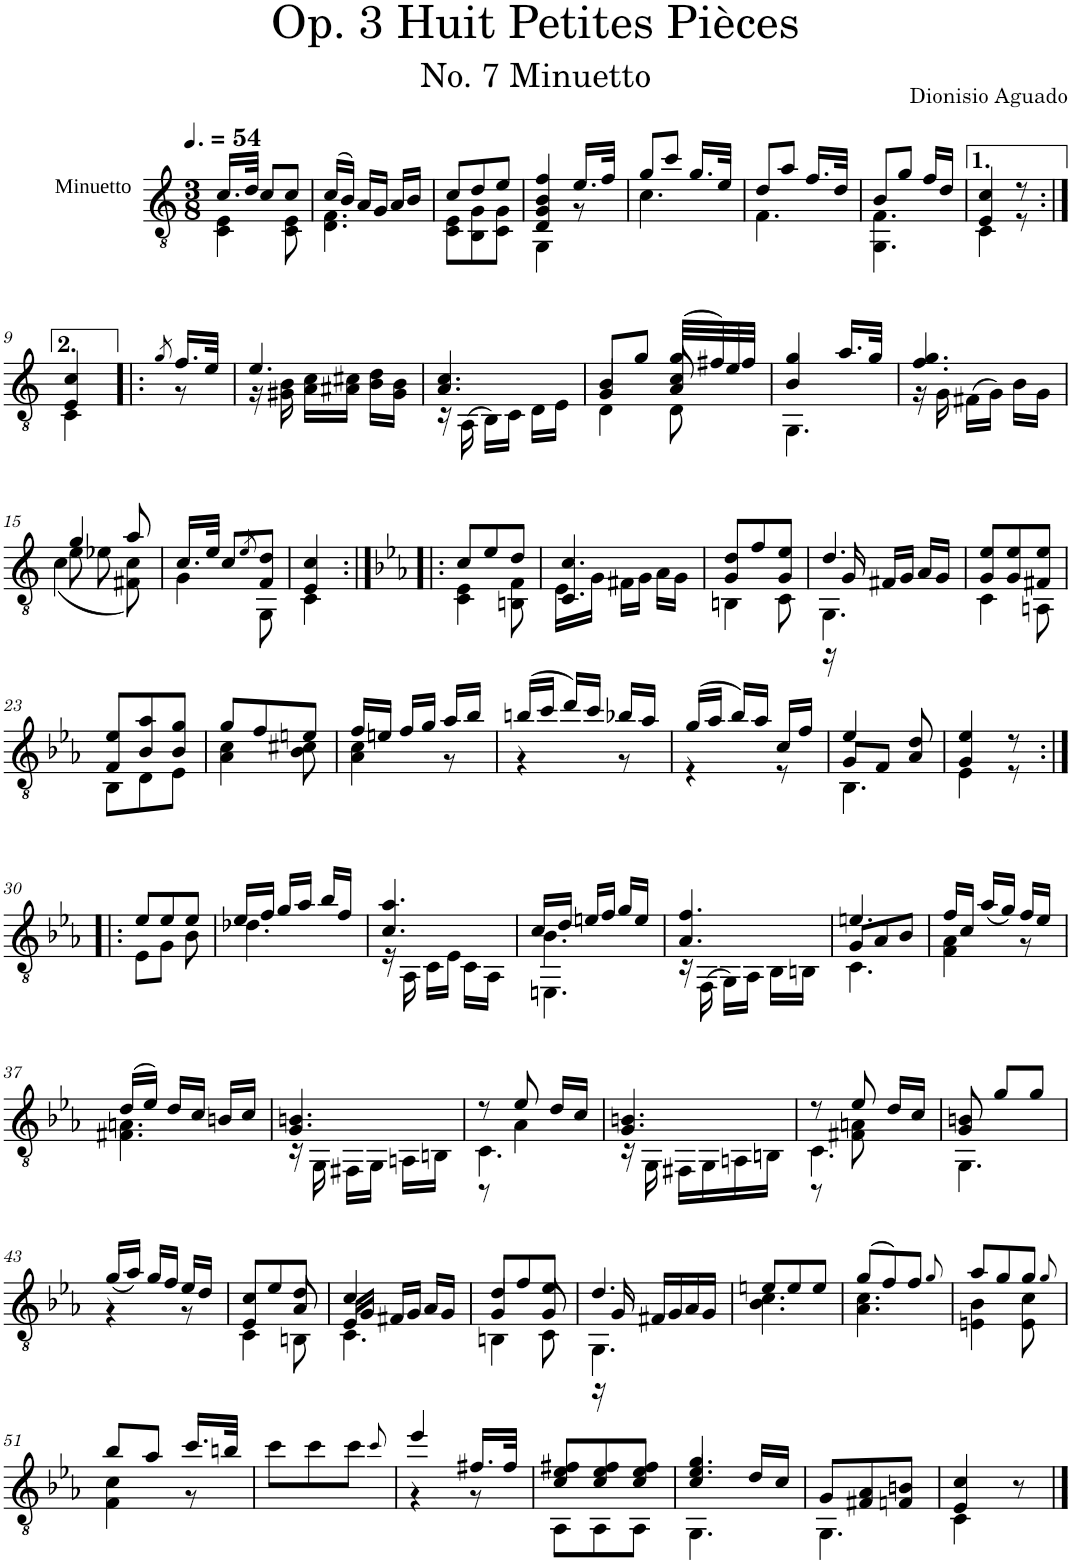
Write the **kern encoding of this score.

**kern
*part1
*staff1
*I"Classical Guitar
*I'Guit.
*clefGv2
*k[]
*C:
*M3/8
*MM81
=1
*^
16.c/LL	4C\ 4E\
32d/JJk	.
8c/L	.
8c/J	8C\ 8E\
=2	=2
(16c/LL	4.D\ 4.F\
16B/JJ)	.
16A/LL	.
16G/JJ	.
16A/LL	.
16B/JJ	.
=3	=3
8c/L	8C\ 8E\L
8d/	8BB\ 8G\
8e/J	8C\ 8G\J
=4	=4
4D/ 4G/ 4B/ 4f/	4GG\
16.e/LL	8r
32f/JJk	.
=5	=5
8g/L	4.c\
8cc/J	.
16.g/LL	.
32e/JJk	.
=6	=6
8d/L	4.F\
8a/J	.
16.f/LL	.
32d/JJk	.
=7	=7
8B/L	4.GG\ 4.F\
8g/J	.
16f/LL	.
16d/JJ	.
=8	=8
4E/ 4c/	4C\
8r	8r
!!LO:LB:g=z	!!
=9:|!	=9:|!
4E/ 4c/	4C\
=9X1!|:	=9X1!|:
8qg/	.
16.f/LL	8r
32e/JJk	.
=10	=10
4.e/	16r
.	16G#X\ 16B\
.	16A\ 16c\LL
.	16A#X\ 16c#X\JJ
.	16B\ 16d\LL
.	16G#\ 16B\JJ
=11	=11
4.A/ 4.c/	16r
.	(>16AA\
.	16BB\LL)
.	16C\JJ
.	16D\LL
.	16E\JJ
=12	=12
*	*^
8B/L	4D\	4G/
8g/J	.	.
(32g/LLL	8D\	8A/ 8c/
32f#X/)	.	.
32e/	.	.
32f#/JJJ	.	.
*	*v	*v
=13	=13
4B/ 4g/	4.GG\
16.a/LL	.
32g/JJk	.
=14	=14
4.f/ 4.g/	16r
.	16G\
.	(>16F#X\LL
.	16G\JJ)
.	16B\LL
.	16G\JJ
!!LO:LB:g=z	!!
=15	=15
*	*^
4g/	8e\	(4c\
.	8e-X\	.
8a/	8ryy	8F#X\ 8c\)
*	*v	*v
=16	=16
16.c/LL	4G\
32e/JJk	.
8c/L	.
8qe/	.
8F/ 8d/J	8GG\
=17	=17
4E/ 4c/	4C\
=18:|!|:	=18:|!|:
*k[b-e-a-]	*
*c:	*
8c/L	4C\ 4E-\
8e-/	.
8d/J	8BBn\ 8F\
=19	=19
*	*^
4.c/	16E-\LL	4.C/
.	16G\JJ	.
.	16F#X\LL	.
.	16G\JJ	.
.	16A-\LL	.
.	16G\JJ	.
*	*v	*v
=20	=20
8G/ 8d/L	4BBn\
8f/	.
8G/ 8e-/J	8C\
=21	=21
*	*^
4.d/	4.GG\	16r
.	.	16G/
.	.	16F#X/LL
.	.	16G/JJ
.	.	16A-/LL
.	.	16G/JJ
*	*v	*v
=22	=22
8G/ 8e-/L	4C\
8G/ 8e-/	.
8F#X/ 8e-/J	8AAn\
!!LO:LB:g=z	!!
=23	=23
8F/ 8e-/L	8BB-\L
8B-/ 8a-/	8D\
8B-/ 8g/J	8E-\J
=24	=24
8g/L	4A-\ 4c\
8f/	.
8en/J	8B-\ 8c#X\
=25	=25
16f/LL	4A-\ 4c\
16en/JJ	.
16f/LL	.
16g/JJ	.
16a-/LL	8r
16b-/JJ	.
=26	=26
(16bn/LL	4r
16cc/JJ	.
16dd/LL)	.
16cc/JJ	.
16b-X/LL	8r
16a-/JJ	.
=27	=27
(16g/LL	4r
16a-/JJ	.
16b-/LL)	.
16a-/JJ	.
16c/LL	8r
16f/JJ	.
=28	=28
*	*^
4e-/	4.BB-\	8G/L
.	.	8F/J
8A-/ 8d/	.	8ryy
*	*v	*v
=29	=29
4G/ 4e-/	4E-\
8r	8r
!!LO:LB:g=z	!!
=30:|!|:	=30:|!|:
8e-/L	8E-\L
8e-/	8G\J
8e-/J	8B-\
=31	=31
4.d-X\	16e-/LL
.	16f/JJ
.	16g/LL
.	16a-/JJ
.	16b-/LL
.	16f/JJ
=32	=32
4.c/ 4.a-/	16r
.	16AA-\
.	16C\LL
.	16E-\JJ
.	16C\LL
.	16AA-\JJ
=33	=33
*	*^
4.B-\	4.EEn\	16c/LL
.	.	16d/JJ
.	.	16en/LL
.	.	16f/JJ
.	.	16g/LL
.	.	16e/JJ
*	*v	*v
=34	=34
4.A-/ 4.f/	16r
.	(>16FF\
.	16GG\LL)
.	16AA-\JJ
.	16BB-\LL
.	16BBn\JJ
=35	=35
*	*^
4.en/	4.C\	8G/L
.	.	8A-/
.	.	8B-/J
*	*v	*v
=36	=36
16f/LL	4F\ 4A-\
16c/JJ	.
(<16a-/LL	.
16g/JJ)	.
16f/LL	8r
16e-/JJ	.
!!LO:LB:g=z	!!
=37	=37
(16d/LL	4.F#X\ 4.An\
16e-/JJ)	.
16d/LL	.
16c/JJ	.
16Bn/LL	.
16c/JJ	.
=38	=38
4.G/ 4.Bn/	16r
.	16GG\
.	16FF#X\LL
.	16GG\JJ
.	16AAn\LL
.	16BBn\JJ
=39	=39
*	*^
8r	4.C\	8r
8e-/	.	4A-\
16d/LL	.	.
16c/JJ	.	.
*	*v	*v
=40	=40
4.G/ 4.Bn/	16r
.	16GG\
.	16FF#X\LL
.	16GG\
.	16AAn\
.	16BBn\JJ
=41	=41
*	*^
8r	4.C\	8r
8e-/	.	8F#X\ 8An\
16d/LL	.	8ryy
16c/JJ	.	.
*	*v	*v
=42	=42
8G/ 8Bn/	4.GG\
8g/L	.
8g/J	.
!!LO:LB:g=z	!!
=43	=43
(<16g/LL	4r
16a-/JJ)	.
16g/LL	.
16f/JJ	.
16e-/LL	8r
16d/JJ	.
=44	=44
*	*^
8c/L	4C\	4E-/
8e-/	.	.
8d/J	8BBn\	8A-/
=45	=45	=45
4.c/	4.C\	16E-/LL
.	.	16G/JJ
.	.	16F#X/LL
.	.	16G/JJ
.	.	16A-/LL
.	.	16G/JJ
=46	=46	=46
8d/L	4BBn\	4G/
8f/	.	.
8e-/J	8C\	8G/
=47	=47	=47
4.d/	4.GG\	16r
.	.	16G/
.	.	16F#X/LL
.	.	16G/
.	.	16A-/
.	.	16G/JJ
*	*v	*v
=48	=48
8en/L	4.B-\ 4.c\
8e/	.
8e/J	.
=49	=49
(8g/L	4.A-\ 4.c\
8f/)	.
8f/J	.
8qg/	.
=50	=50
8a-/L	4En\ 4B-\
8g/	.
8g/J	8E\ 8c\
8qg/	.
!!LO:LB:g=z	!!
=51	=51
8b-/L	4F\ 4c\
8a-/J	.
16.cc/LL	8r
32bn/JJk	.
*v	*v
=52
8cc\L
8cc\
8cc\J
8qcc/
=53
*^
4ee-/	4r
16.f#X/LL	8r
32f#/JJk	.
=54	=54
8c/ 8e-/ 8f#X/L	8AA-\L
8c/ 8e-/ 8f#/	8AA-\
8c/ 8e-/ 8f#/J	8AA-\J
=55	=55
*	*^
4.e-/ 4.g/	4.GG\	4c/
.	.	16d/LL
.	.	16c/JJ
*	*v	*v
=56	=56
8G/L	4.GG\
8F#X/ 8A-/	.
8Fn/ 8Bn/J	.
=57	=57
4E-/ 4c/	4C\
8r	8ryy
*v	*v
==
*-
